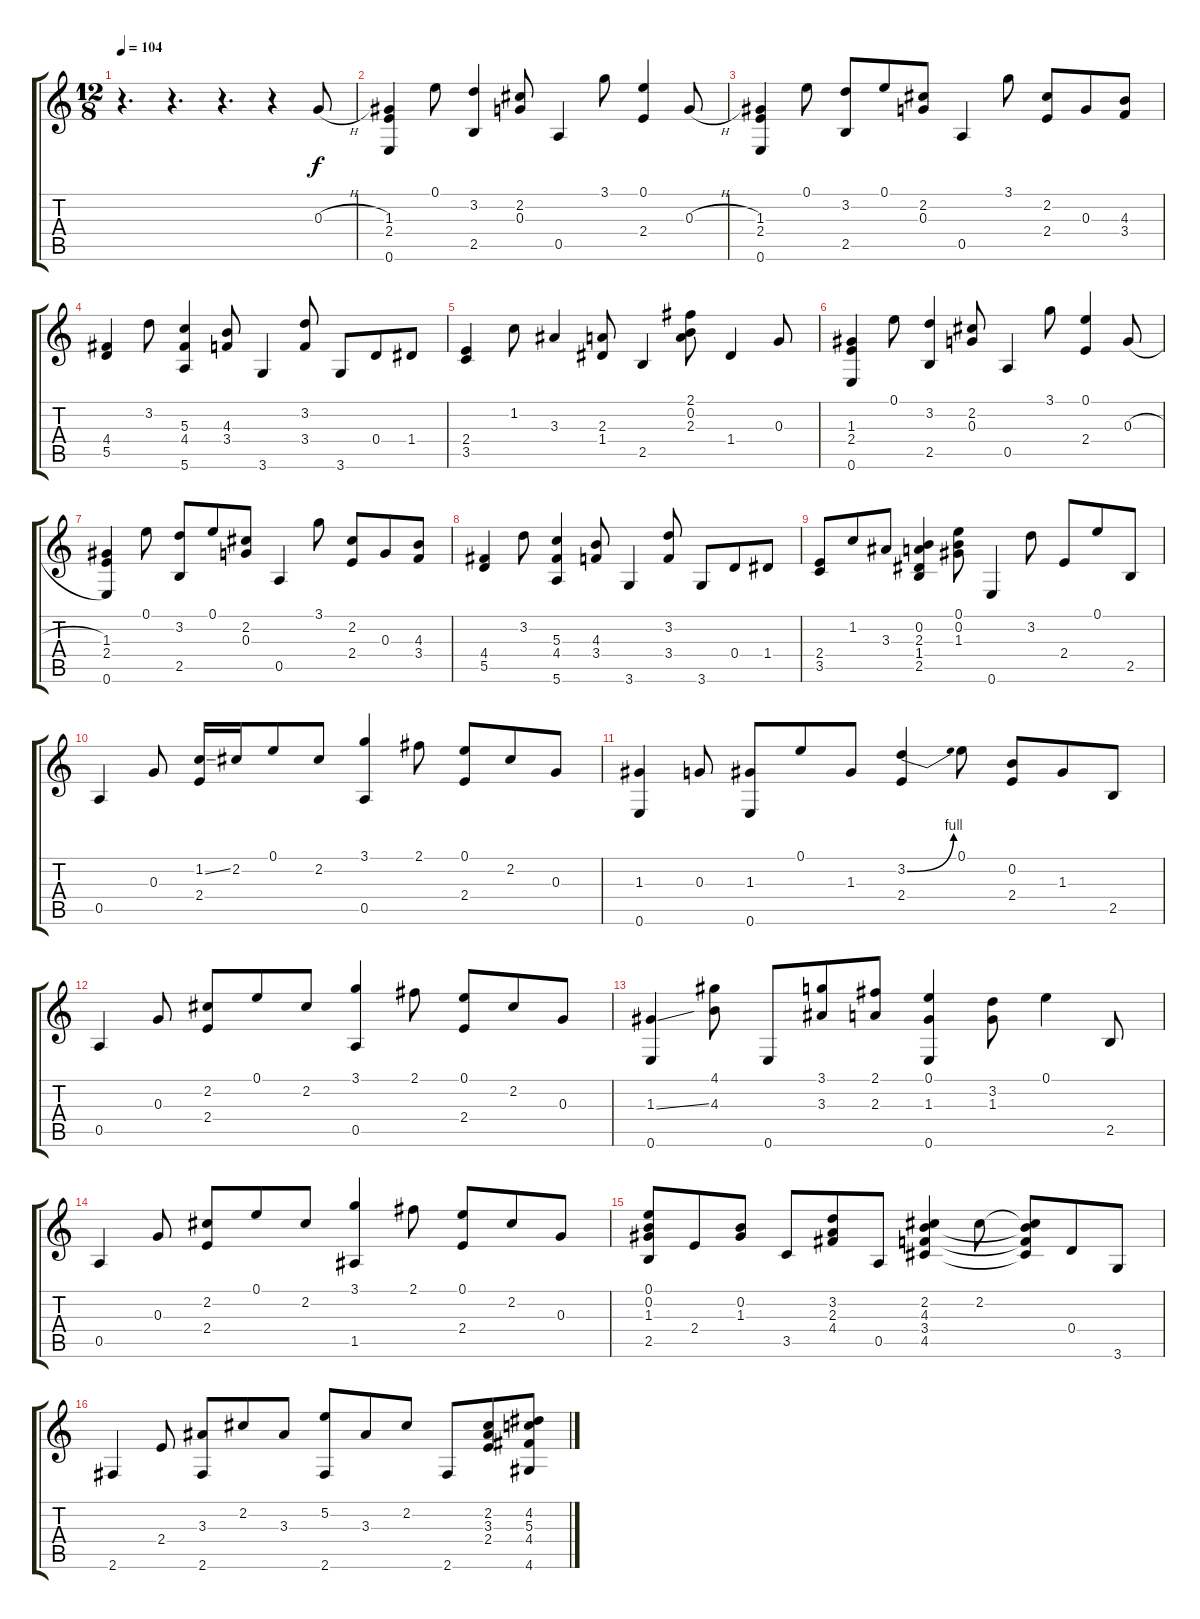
\track "" {instrument acousticguitarnylon}
\staff {score tabs}
\tuning (E4 B3 G3 D3 A2 E2) {hide}
\ts (12 8)
\tempo 104
\clef g2
\ks c
r.4{d dy f instrument acousticguitarnylon} r.4{d} r.4{d} r.4 0.3{h}.8 |
(1.3 2.4 0.6).4 0.1.8 (3.2 2.5).4 (2.2 0.3).8 0.5.4 3.1.8 (0.1 2.4).4 0.3{h}.8 |
(1.3 2.4 0.6).4 0.1.8 (3.2 2.5).8 0.1.8 (2.2 0.3).8 0.5.4 3.1.8 (2.2 2.4).8 0.3.8 (4.3 3.4).8 |
(4.4 5.5).4 3.2.8 (5.3 4.4 5.6).4 (4.3 3.4).8 3.6.4 (3.2 3.4).8 3.6.8 0.4.8 1.4.8 |
(2.4 3.5).4 1.2.8 3.3.4 (2.3 1.4).8 2.5.4 (2.1 0.2 2.3).8 1.4.4 0.3.8 |
(1.3 2.4 0.6).4 0.1.8 (3.2 2.5).4 (2.2 0.3).8 0.5.4 3.1.8 (0.1 2.4).4 0.3{h}.8 |
(1.3 2.4 0.6).4 0.1.8 (3.2 2.5).8 0.1.8 (2.2 0.3).8 0.5.4 3.1.8 (2.2 2.4).8 0.3.8 (4.3 3.4).8 |
(4.4 5.5).4 3.2.8 (5.3 4.4 5.6).4 (4.3 3.4).8 3.6.4 (3.2 3.4).8 3.6.8 0.4.8 1.4.8 |
(2.4 3.5).8 1.2.8 3.3.8 (0.2 2.3 1.4 2.5).4 (0.1 0.2 1.3).8 0.6.4 3.2.8 2.4.8 0.1.8 2.5.8 |
0.5.4 0.3.8 (1.2{ss} 2.4).16 2.2.16 0.1.8 2.2.8 (3.1 0.5).4 2.1.8 (0.1 2.4).8 2.2.8 0.3.8 |
(1.3 0.6).4 0.3.8 (1.3 0.6).8 0.1.8 1.3.8 (3.2{be (bend 0 0 60 4)} 2.4).4 0.1.8 (0.2 2.4).8 1.3.8 2.5.8 |
0.5.4 0.3.8 (2.2 2.4).8 0.1.8 2.2.8 (3.1 0.5).4 2.1.8 (0.1 2.4).8 2.2.8 0.3.8 |
(1.3{ss} 0.6).4 (4.1 4.3).8 0.6.8 (3.1 3.3).8 (2.1 2.3).8 (0.1 1.3 0.6).4 (3.2 1.3).8 0.1.4 2.5.8 |
0.5.4 0.3.8 (2.2 2.4).8 0.1.8 2.2.8 (3.1 1.5).4 2.1.8 (0.1 2.4).8 2.2.8 0.3.8 |
(0.1 0.2 1.3 2.5).8 2.4.8 (0.2 1.3).8 3.5.8 (3.2 2.3 4.4).8 0.5.8 (2.2 4.3 3.4 4.5).4 2.2.8 (2.2{t} 4.3{t} 3.4{t} 4.5{t}).8 0.4.8 3.6.8 |
2.6.4 2.4.8 (3.3 2.6).8 2.2.8 3.3.8 (5.2 2.6).8 3.3.8 2.2.8 2.6.8 (2.2 3.3 2.4).8 (4.2{ss} 5.3{ss} 4.4{ss} 4.6{ss}).8
